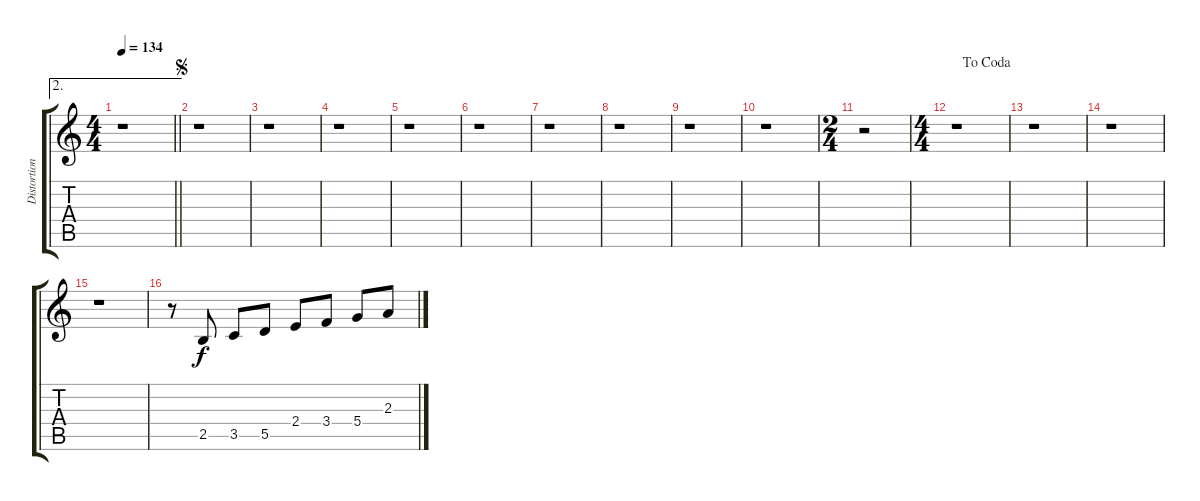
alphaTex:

\track ("Distortion" "Distortion") {instrument distortionguitar}
\staff {score tabs}
\tuning (E4 B3 G3 D3 A2 E2) {hide}
\ae 2
\ts (4 4)
\tempo 134
\clef g2
\barLineRight lightlight
\ks c
r.1{dy f} |
\jump segno
r.1 |
r.1 |
r.1 |
r.1 |
r.1 |
r.1 |
r.1 |
r.1 |
r.1 |
\ts (2 4)
r.2 |
\ts (4 4)
\jump dacoda
r.1 |
r.1 |
r.1 |
r.1 |
r.8 2.5.8 3.5.8 5.5.8 2.4.8 3.4.8 5.4.8 2.3.8
